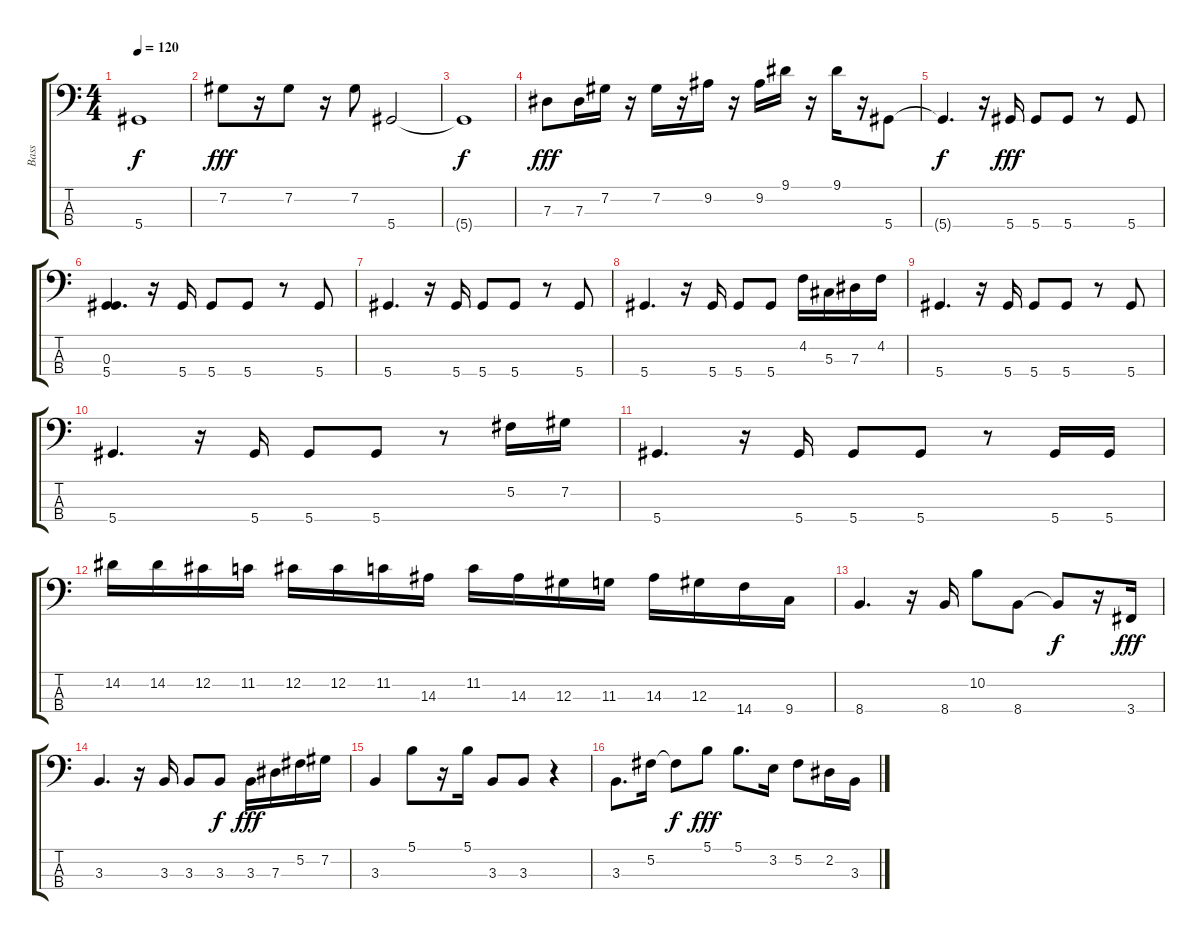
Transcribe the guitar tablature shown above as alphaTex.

\track ("Bass" "Bass") {instrument electricbasspick}
\staff {score tabs}
\tuning (Gb2 Db2 Ab1 Eb1) {hide}
\ts (4 4)
\tempo 120
\clef f4
\ks c
5.4{t}.1{dy f} |
7.2.8{dy fff} r.16 7.2.8 r.16 7.2.8 5.4.2 |
5.4{t}.1{dy f} |
7.3.8{dy fff} 7.3.16 7.2.16 r.16 7.2.16 r.16 9.2.16 r.16 9.2.16 9.1.16 r.16 9.1.16 r.16 5.4.8 |
5.4{t}.4{d dy f} r.16 5.4.16{dy fff} 5.4.8 5.4.8 r.8 5.4.8 |
(0.3 5.4).4{d} r.16 5.4.16 5.4.8 5.4.8 r.8 5.4.8 |
5.4.4{d} r.16 5.4.16 5.4.8 5.4.8 r.8 5.4.8 |
5.4.4{d} r.16 5.4.16 5.4.8 5.4.8 4.2.16 5.3.16 7.3.16 4.2.16 |
5.4.4{d} r.16 5.4.16 5.4.8 5.4.8 r.8 5.4.8 |
5.4.4{d} r.16 5.4.16 5.4.8 5.4.8 r.8 5.2.16 7.2.16 |
5.4.4{d} r.16 5.4.16 5.4.8 5.4.8 r.8 5.4.16 5.4.16 |
14.2.16 14.2.16 12.2.16 11.2.16 12.2.16 12.2.16 11.2.16 14.3.16 11.2.16 14.3.16 12.3.16 11.3.16 14.3.16 12.3.16 14.4.16 9.4.16 |
8.4.4{d} r.16 8.4.16 10.2.8 8.4.8 8.4{t}.8{dy f} r.16 3.4.16{dy fff} |
3.3.4{d} r.16 3.3.16 3.3.8 3.3.8{dy f} 3.3.16{dy fff} 7.3.16 5.2.16 7.2.16 |
3.3.4 5.1.8 r.16 5.1.16 3.3.8 3.3.8 r.4 |
3.3.8{d} 5.2.16 5.2{t}.8{dy f} 5.1.8{dy fff} 5.1.8{d} 3.2.16 5.2.8 2.2.16 3.3.16
